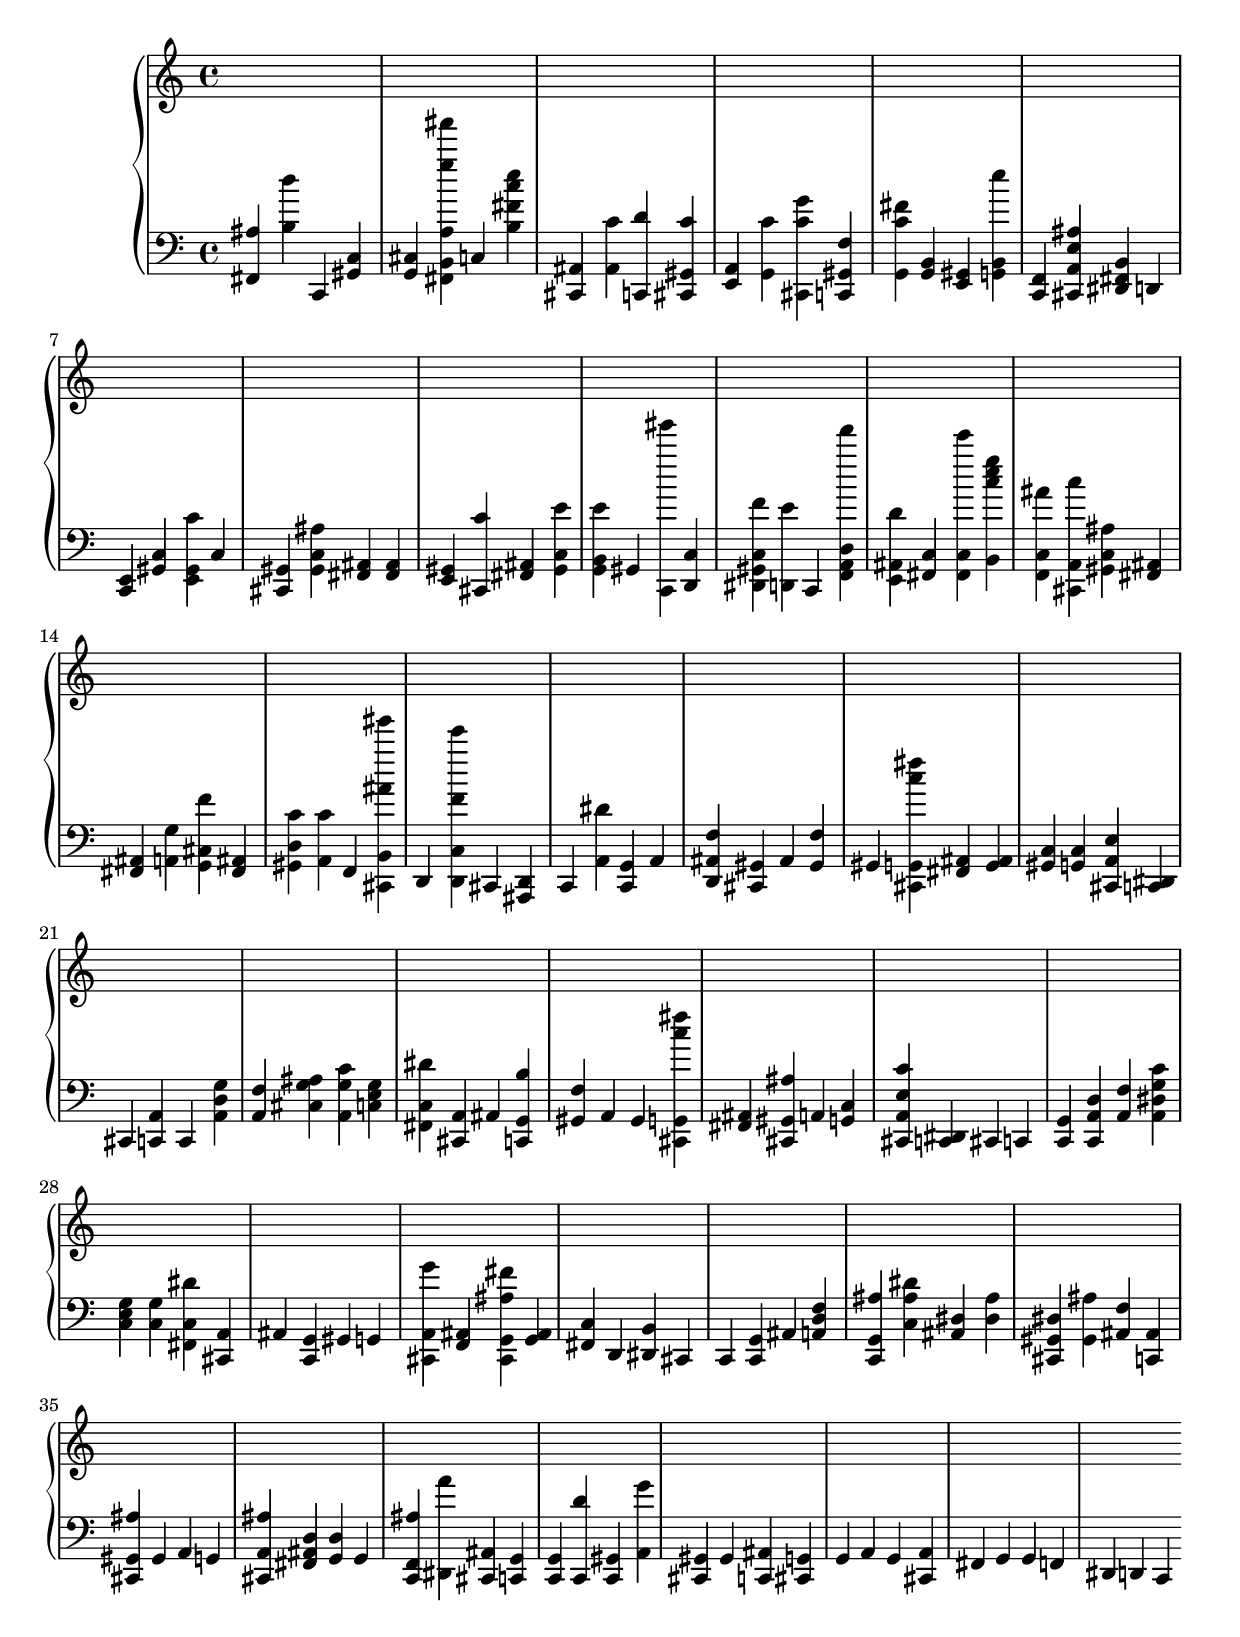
\version "2.14.2" 
\score { 
  \new PianoStaff { 
    \autochange { 
 < fis, ais  > < b d''  > < c,  > < gis, c  > < g, cis  > < fis, b, a g'' ais'''  > < c  > < b fis' c'' e''  > < cis, ais,  > < ais, c'  > < c, d'  > < cis, gis, c'  > < e, a,  > < g, c'  > < cis, c' g'  > < c, gis, f  > < g, c' fis'  > < g, b,  > < e, gis,  > < g, b, e''  > < c, f,  > < cis, a, e ais  > < dis, fis, b,  > < d,  > < c, e,  > < gis, c  > < e, gis, c'  > < c  > < cis, gis,  > < gis, c ais  > < fis, ais,  > < fis, ais,  > < e, gis,  > < cis, c'  > < fis, ais,  > < gis, c e'  > < g, b, e'  > < gis,  > < c, gis'''  > < d, c  > < dis, gis, c f'  > < d, e'  > < c,  > < f, a, d f'''  > < e, ais, d'  > < fis, c  > < fis, c e'''  > < b, c'' e'' g''  > < f, c ais'  > < cis, a, c''  > < gis, c ais  > < fis, ais,  > < fis, ais,  > < a, g  > < g, cis f'  > < fis, ais,  > < gis, d c'  > < a, c'  > < f,  > < cis, b, ais' gis'''  > < d,  > < d, c f' e'''  > < cis,  > < ais,, d,  > < c,  > < a, dis'  > < c, g,  > < a,  > < d, ais, f  > < cis, gis,  > < ais,  > < gis, f  > < gis,  > < cis, g, c'' fis''  > < fis, ais,  > < g, ais,  > < gis, c  > < g, c  > < cis, a, e  > < c, dis,  > < cis,  > < c, a,  > < c,  > < a, d g  > < a, f  > < cis g ais  > < a, g c'  > < c e g  > < fis, c dis'  > < cis, a,  > < ais,  > < c, g, b  > < gis, f  > < a,  > < gis,  > < cis, g, c'' fis''  > < fis, ais,  > < cis, gis, ais  > < a,  > < g, c  > < cis, a, e c'  > < c, dis,  > < cis,  > < c,  > < c, g,  > < c, a, d  > < a, f  > < a, dis g c'  > < c e g  > < c g  > < fis, c dis'  > < cis, a,  > < ais,  > < c, g,  > < gis,  > < g,  > < cis, a, g'  > < f, ais,  > < cis, g, ais fis'  > < g, ais,  > < fis, c  > < d,  > < dis, b,  > < cis,  > < c,  > < c, g,  > < ais,  > < a, d f  > < c, g, ais  > < c ais dis'  > < ais, dis  > < dis ais  > < cis, gis, dis  > < gis, ais  > < ais, f  > < c, ais,  > < cis, gis, ais  > < gis,  > < a,  > < g,  > < cis, a, ais  > < fis, ais, d  > < g, d  > < g,  > < c, f, ais  > < dis, a'  > < cis, ais,  > < c, g,  > < c, g,  > < c, d'  > < c, gis,  > < a, g'  > < cis, gis,  > < gis,  > < c, ais,  > < cis, g,  > < g,  > < a,  > < g,  > < cis, a,  > < fis,  > < g,  > < g,  > < f,  > < dis,  > < d,  > < c,  >    
}  
}\layout { } 
 \midi { }  
}